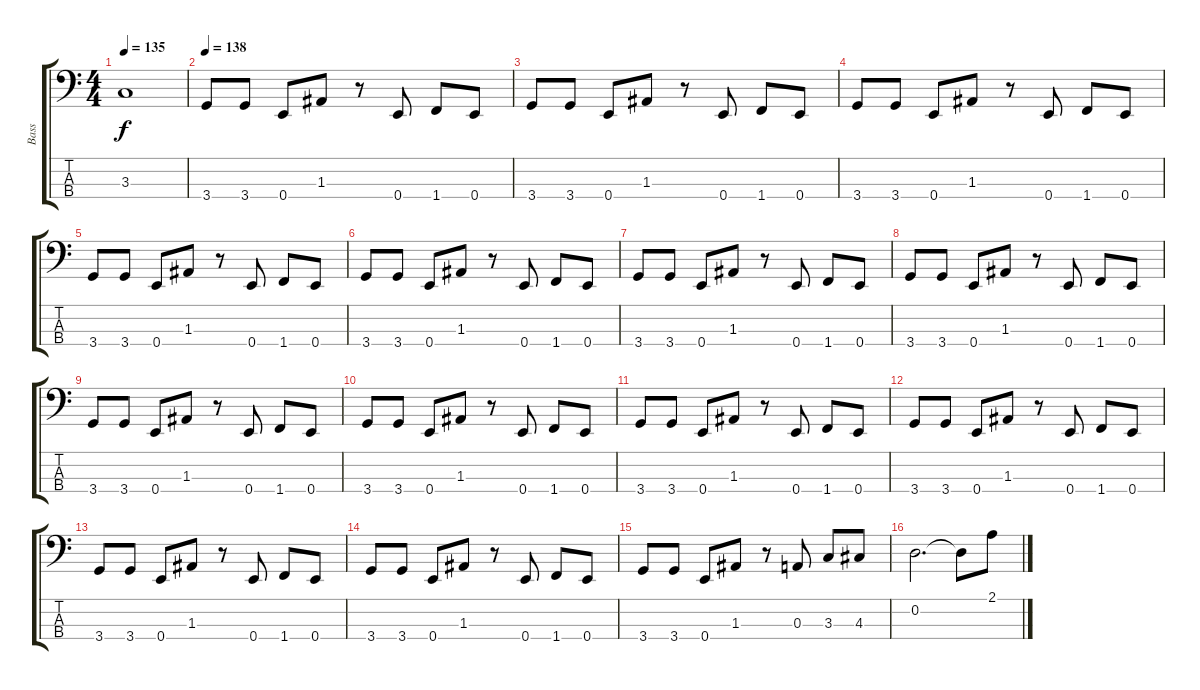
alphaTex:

\track ("Bass" "Bass") {instrument electricbassfinger}
\staff {score tabs}
\tuning (G2 D2 A1 E1) {hide}
\ts (4 4)
\tempo 135
\clef f4
\ks c
3.3{t}.1{dy f} |
\tempo 138
3.4.8 3.4.8 0.4.8 1.3.8 r.8 0.4.8 1.4.8 0.4.8 |
3.4.8 3.4.8 0.4.8 1.3.8 r.8 0.4.8 1.4.8 0.4.8 |
3.4.8 3.4.8 0.4.8 1.3.8 r.8 0.4.8 1.4.8 0.4.8 |
3.4.8 3.4.8 0.4.8 1.3.8 r.8 0.4.8 1.4.8 0.4.8 |
3.4.8 3.4.8 0.4.8 1.3.8 r.8 0.4.8 1.4.8 0.4.8 |
3.4.8 3.4.8 0.4.8 1.3.8 r.8 0.4.8 1.4.8 0.4.8 |
3.4.8 3.4.8 0.4.8 1.3.8 r.8 0.4.8 1.4.8 0.4.8 |
3.4.8 3.4.8 0.4.8 1.3.8 r.8 0.4.8 1.4.8 0.4.8 |
3.4.8 3.4.8 0.4.8 1.3.8 r.8 0.4.8 1.4.8 0.4.8 |
3.4.8 3.4.8 0.4.8 1.3.8 r.8 0.4.8 1.4.8 0.4.8 |
3.4.8 3.4.8 0.4.8 1.3.8 r.8 0.4.8 1.4.8 0.4.8 |
3.4.8 3.4.8 0.4.8 1.3.8 r.8 0.4.8 1.4.8 0.4.8 |
3.4.8 3.4.8 0.4.8 1.3.8 r.8 0.4.8 1.4.8 0.4.8 |
3.4.8 3.4.8 0.4.8 1.3.8 r.8 0.3.8 3.3.8 4.3.8 |
0.2.2{d} 0.2{t}.8 2.1.8
